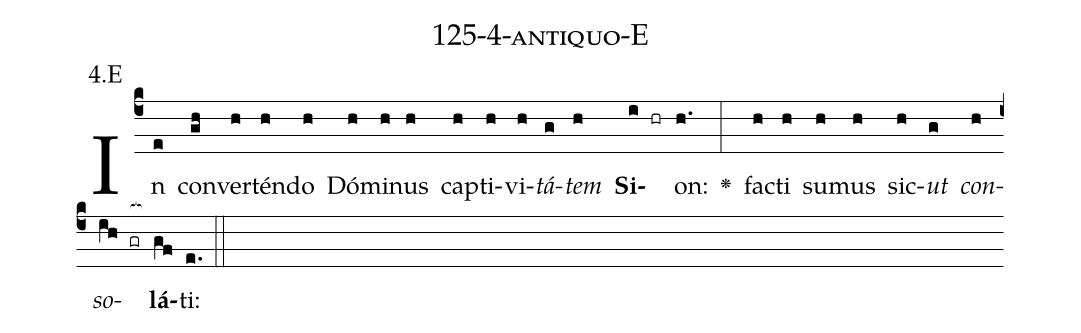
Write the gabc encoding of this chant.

name: 125-4-antiquo-E;
annotation: 4.E;
%%
(c4)In(e) con(gh)ver(h)tén(h)do(h) Dó(h)mi(h)nus(h) cap(h)ti(h)vi(h)<i>tá</i>(g)<i>tem</i>(h) <b>Si</b>(i hr)on:(h.) <v>\greheightstar</v>(:) fac(h)ti(h) su(h)mus(h) sic(h)<i>ut</i>(g) <i>con</i>(h)<i>so</i>(ih gr[ocb:1{])<b>lá</b>(gf[ocb:0}])ti:(e.) (::)


%E(h) u(g) o(h) u(ih) a(gf) e.(e.) (::)
